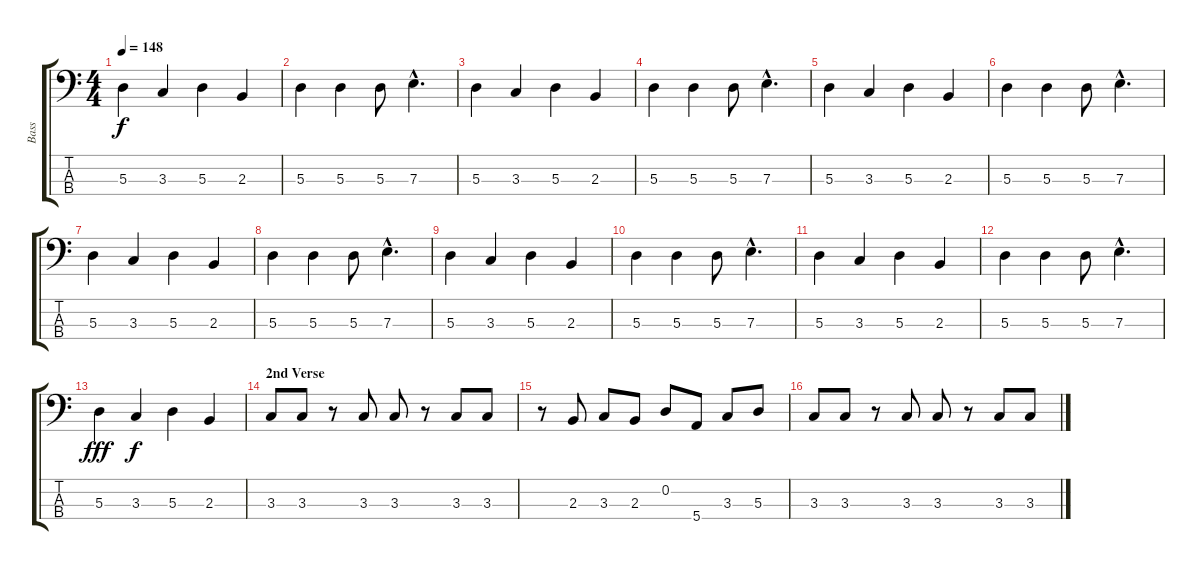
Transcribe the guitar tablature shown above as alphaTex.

\track ("Bass" "Bass") {instrument electricbasspick}
\staff {score tabs}
\tuning (G2 D2 A1 E1) {hide}
\ts (4 4)
\tempo 148
\clef f4
\ks c
5.3.4{dy f} 3.3.4 5.3.4 2.3.4 |
5.3.4 5.3.4 5.3.8 7.3{hac}.4{d} |
5.3.4 3.3.4 5.3.4 2.3.4 |
5.3.4 5.3.4 5.3.8 7.3{hac}.4{d} |
5.3.4 3.3.4 5.3.4 2.3.4 |
5.3.4 5.3.4 5.3.8 7.3{hac}.4{d} |
5.3.4 3.3.4 5.3.4 2.3.4 |
5.3.4 5.3.4 5.3.8 7.3{hac}.4{d} |
5.3.4 3.3.4 5.3.4 2.3.4 |
5.3.4 5.3.4 5.3.8 7.3{hac}.4{d} |
5.3.4 3.3.4 5.3.4 2.3.4 |
5.3.4 5.3.4 5.3.8 7.3{hac}.4{d} |
5.3.4{dy fff} 3.3.4{dy f} 5.3.4 2.3.4 |
\section ("" "2nd Verse")
3.3.8 3.3.8 r.8 3.3.8 3.3.8 r.8 3.3.8 3.3.8 |
r.8 2.3.8 3.3.8 2.3.8 0.2.8 5.4.8 3.3.8 5.3.8 |
3.3.8 3.3.8 r.8 3.3.8 3.3.8 r.8 3.3.8 3.3.8
